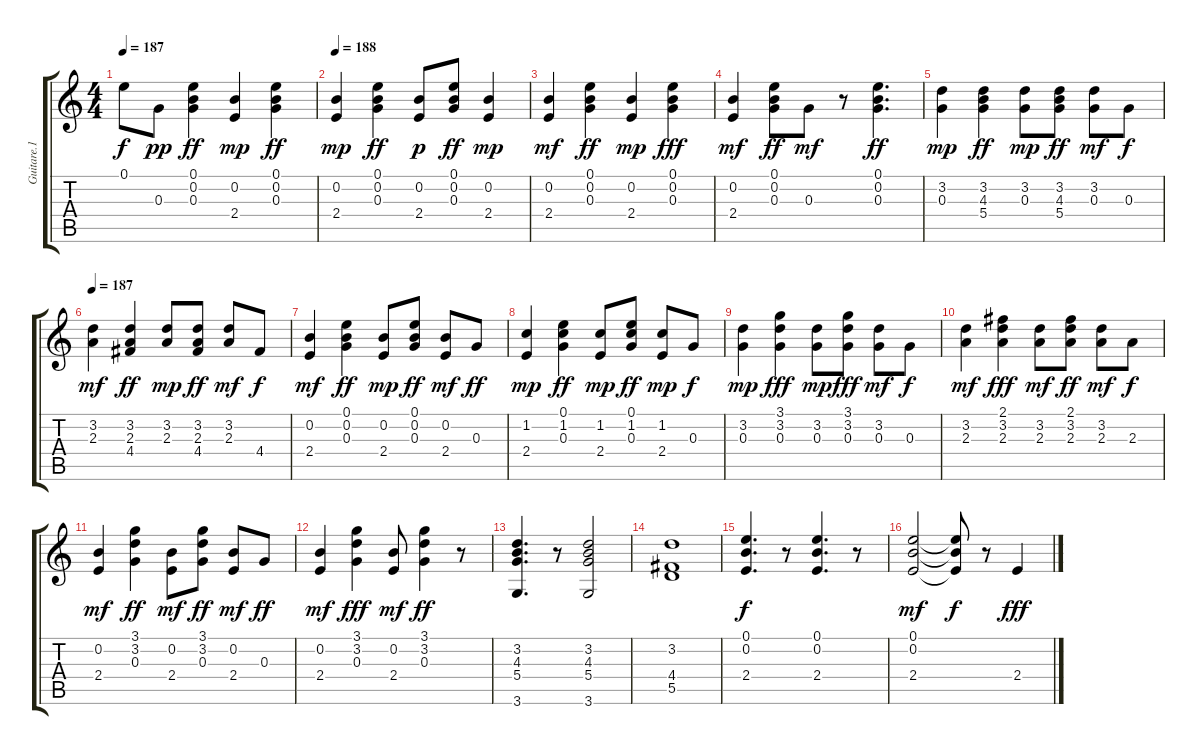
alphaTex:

\track ("Guitare.1           " "Guitare.1 ") {instrument acousticguitarsteel}
\staff {score tabs}
\tuning (E4 B3 G3 D3 A2 E2) {hide}
\ts (4 4)
\tempo 187
\clef g2
\ks c
0.1{t}.8{dy f} 0.3.8{dy pp} (0.1 0.2 0.3).4{dy ff} (0.2 2.4).4{dy mp} (0.1 0.2 0.3).4{dy ff} |
\tempo 188
(0.2 2.4).4{dy mp} (0.1 0.2 0.3).4{dy ff} (0.2 2.4).8{dy p} (0.1 0.2 0.3).8{dy ff} (0.2 2.4).4{dy mp} |
(0.2 2.4).4{dy mf} (0.1 0.2 0.3).4{dy ff} (0.2 2.4).4{dy mp} (0.1 0.2 0.3).4{dy fff} |
(0.2 2.4).4{dy mf} (0.1 0.2 0.3).8{dy ff} 0.3.8{dy mf} r.8 (0.1 0.2 0.3).4{d dy ff} |
(3.2 0.3).4{dy mp} (3.2 4.3 5.4).4{dy ff} (3.2 0.3).8{dy mp} (3.2 4.3 5.4).8{dy ff} (3.2 0.3).8{dy mf} 0.3.8{dy f} |
\tempo 187
(3.2 2.3).4{dy mf} (3.2 2.3 4.4).4{dy ff} (3.2 2.3).8{dy mp} (3.2 2.3 4.4).8{dy ff} (3.2 2.3).8{dy mf} 4.4.8{dy f} |
(0.2 2.4).4{dy mf} (0.1 0.2 0.3).4{dy ff} (0.2 2.4).8{dy mp} (0.1 0.2 0.3).8{dy ff} (0.2 2.4).8{dy mf} 0.3.8{dy ff} |
(1.2 2.4).4{dy mp} (0.1 1.2 0.3).4{dy ff} (1.2 2.4).8{dy mp} (0.1 1.2 0.3).8{dy ff} (1.2 2.4).8{dy mp} 0.3.8{dy f} |
(3.2 0.3).4{dy mp} (3.1 3.2 0.3).4{dy fff} (3.2 0.3).8{dy mp} (3.1 3.2 0.3).8{dy fff} (3.2 0.3).8{dy mf} 0.3.8{dy f} |
(3.2 2.3).4{dy mf} (2.1 3.2 2.3).4{dy fff} (3.2 2.3).8{dy mf} (2.1 3.2 2.3).8{dy ff} (3.2 2.3).8{dy mf} 2.3.8{dy f} |
(0.2 2.4).4{dy mf} (3.1 3.2 0.3).4{dy ff} (0.2 2.4).8{dy mf} (3.1 3.2 0.3).8{dy ff} (0.2 2.4).8{dy mf} 0.3.8{dy ff} |
(0.2 2.4).4{dy mf} (3.1 3.2 0.3).4{dy fff} (0.2 2.4).8{dy mf} (3.1 3.2 0.3).4{dy ff} r.8 |
(3.2 4.3 5.4 3.6).4{d} r.8 (3.2 4.3 5.4 3.6).2 |
(3.2 4.4 5.5).1 |
(0.1 0.2 2.4).4{d dy f} r.8 (0.1 0.2 2.4).4{d} r.8 |
(0.1 0.2 2.4).2{dy mf} (0.1{t} 0.2{t} 2.4{t}).8{dy f} r.8 2.4.4{dy fff}
